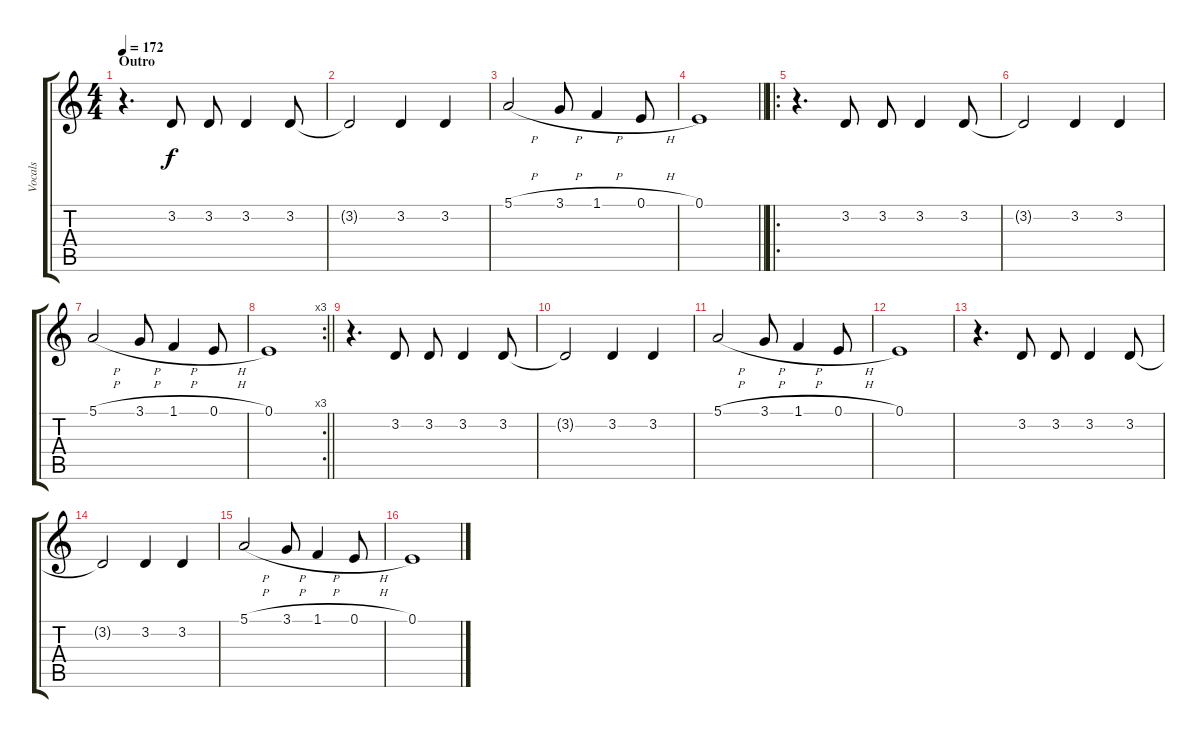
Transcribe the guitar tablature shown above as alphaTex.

\track ("Vocals" "Vocals") {instrument drawbarorgan}
\staff {score tabs}
\tuning (E4 B3 G3 D3 A2 E2) {hide}
\ts (4 4)
\section ("" "Outro")
\tempo 172
\clef g2
\ks c
r.4{d dy f} 3.2.8 3.2.8 3.2.4 3.2.8 |
3.2{t}.2 3.2.4 3.2.4 |
5.1{h}.2 3.1{h}.8 1.1{h}.4 0.1{h}.8 |
\barLineRight lightlight
0.1.1 |
\ro
r.4{d} 3.2.8 3.2.8 3.2.4 3.2.8 |
3.2{t}.2 3.2.4 3.2.4 |
5.1{h}.2 3.1{h}.8 1.1{h}.4 0.1{h}.8 |
\rc 3
\barLineRight lightlight
0.1.1 |
r.4{d volume 12} 3.2.8 3.2.8 3.2.4 3.2.8 |
3.2{t}.2 3.2.4 3.2.4 |
5.1{h}.2 3.1{h}.8 1.1{h}.4 0.1{h}.8 |
0.1.1 |
r.4{d volume 8} 3.2.8 3.2.8 3.2.4 3.2.8 |
3.2{t}.2 3.2.4 3.2.4 |
5.1{h}.2 3.1{h}.8 1.1{h}.4 0.1{h}.8 |
0.1.1
